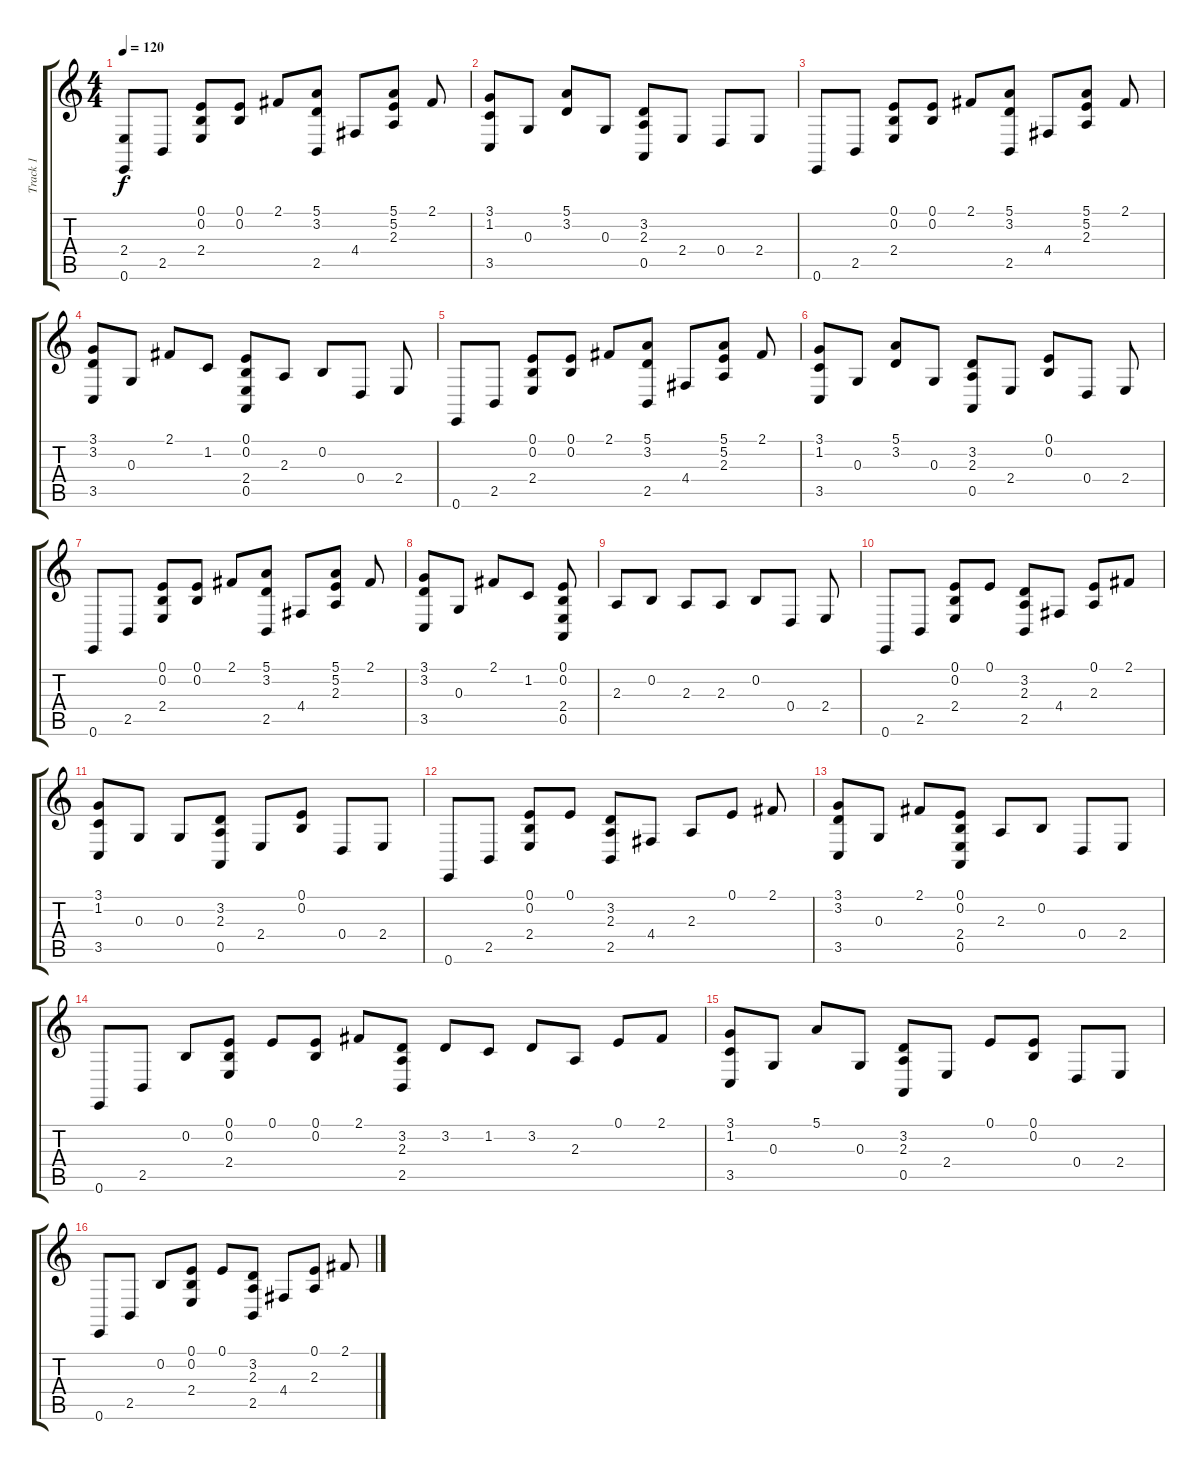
\track ("Track 1" "Track 1") {instrument acousticgrandpiano}
\staff {score tabs}
\tuning (E4 B3 G3 D3 A2 E2) {hide}
\ts (4 4)
\tempo 120
\clef g2
\ks c
(2.4 0.6).8{dy f instrument acousticgrandpiano} 2.5.8 (0.1 0.2 2.4).8 (0.1 0.2).8 2.1.8 (5.1 3.2 2.5).8 4.4.8 (5.1 5.2 2.3).8 2.1.8 |
(3.1 1.2 3.5).8 0.3.8 (5.1 3.2).8 0.3.8 (3.2 2.3 0.5).8 2.4.8 0.4.8 2.4.8 |
0.6.8 2.5.8 (0.1 0.2 2.4).8 (0.1 0.2).8 2.1.8 (5.1 3.2 2.5).8 4.4.8 (5.1 5.2 2.3).8 2.1.8 |
(3.1 3.2 3.5).8 0.3.8 2.1.8 1.2.8 (0.1 0.2 2.4 0.5).8 2.3.8 0.2.8 0.4.8 2.4.8 |
0.6.8 2.5.8 (0.1 0.2 2.4).8 (0.1 0.2).8 2.1.8 (5.1 3.2 2.5).8 4.4.8 (5.1 5.2 2.3).8 2.1.8 |
(3.1 1.2 3.5).8 0.3.8 (5.1 3.2).8 0.3.8 (3.2 2.3 0.5).8 2.4.8 (0.1 0.2).8 0.4.8 2.4.8 |
0.6.8 2.5.8 (0.1 0.2 2.4).8 (0.1 0.2).8 2.1.8 (5.1 3.2 2.5).8 4.4.8 (5.1 5.2 2.3).8 2.1.8 |
(3.1 3.2 3.5).8 0.3.8 2.1.8 1.2.8 (0.1 0.2 2.4 0.5).8 |
2.3.8 0.2.8 2.3.8 2.3.8 0.2.8 0.4.8 2.4.8 |
0.6.8 2.5.8 (0.1 0.2 2.4).8 0.1.8 (3.2 2.3 2.5).8 4.4.8 (0.1 2.3).8 2.1.8 |
(3.1 1.2 3.5).8 0.3.8 0.3.8 (3.2 2.3 0.5).8 2.4.8 (0.1 0.2).8 0.4.8 2.4.8 |
0.6.8 2.5.8 (0.1 0.2 2.4).8 0.1.8 (3.2 2.3 2.5).8 4.4.8 2.3.8 0.1.8 2.1.8 |
(3.1 3.2 3.5).8 0.3.8 2.1.8 (0.1 0.2 2.4 0.5).8 2.3.8 0.2.8 0.4.8 2.4.8 |
0.6.8 2.5.8 0.2.8 (0.1 0.2 2.4).8 0.1.8 (0.1 0.2).8 2.1.8 (3.2 2.3 2.5).8 3.2.8 1.2.8 3.2.8 2.3.8 0.1.8 2.1.8 |
(3.1 1.2 3.5).8 0.3.8 5.1.8 0.3.8 (3.2 2.3 0.5).8 2.4.8 0.1.8 (0.1 0.2).8 0.4.8 2.4.8 |
0.6.8 2.5.8 0.2.8 (0.1 0.2 2.4).8 0.1.8 (3.2 2.3 2.5).8 4.4.8 (0.1 2.3).8 2.1.8
